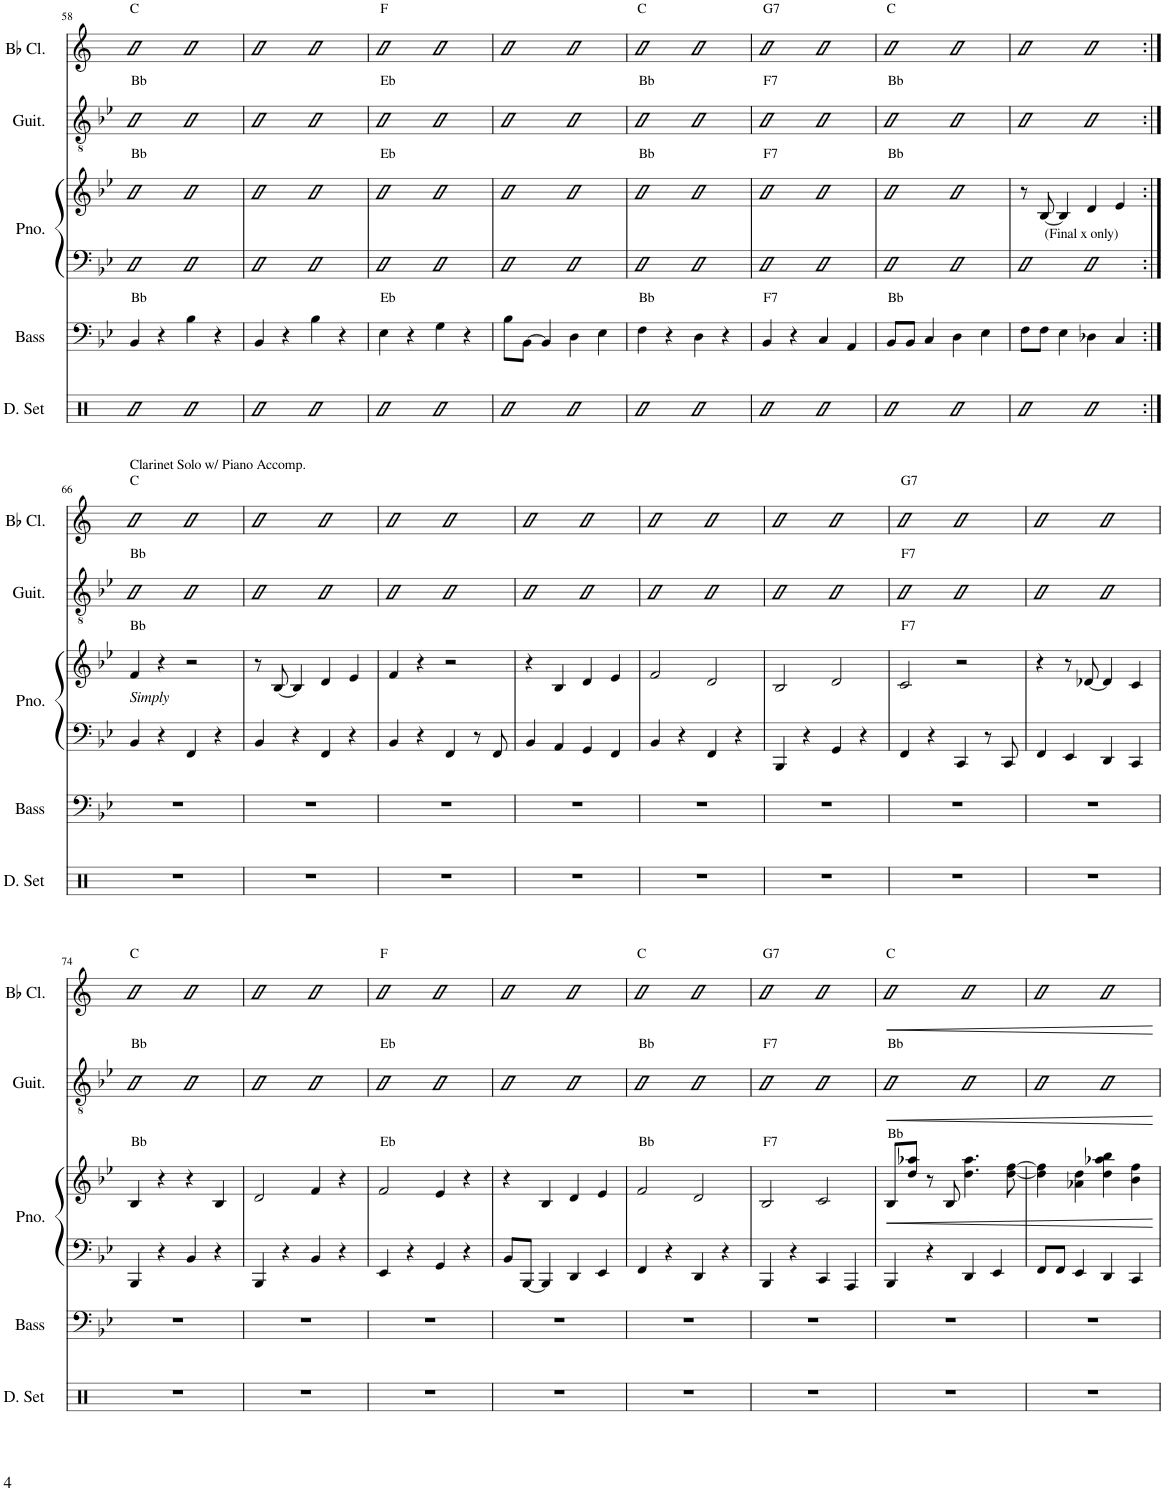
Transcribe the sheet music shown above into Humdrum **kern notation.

**kern	**kern	**kern	**kern	**dynam	**kern	**dynam	**kern	**dynam
*part5	*part4	*part3	*part3	*part3	*part2	*part2	*part1	*part1
*staff6	*staff5	*staff4	*staff3	*staff3/4	*staff2	*staff2	*staff1	*staff1
*I"Drumset	*I"Acoustic Bass	*I"Piano	*	*	*I"Acoustic Guitar	*	*I"Bb Clarinet	*
*I'D. Set	*I'Bass	*I'Pno.	*	*	*I'Guit.	*	*I'Bb Cl.	*
!!LO:PB:g=z
*clefX	*clefF4	*clefF4	*clefG2	*	*clefGv2	*	*clefG2	*
*	*Trd7c12	*	*	*	*	*	*Trd1c2	*
*k[]	*k[b-e-]	*k[b-e-]	*k[b-e-]	*	*k[b-e-]	*	*k[]	*
*M2/2	*M2/2	*M2/2	*M2/2	*	*M2/2	*	*M2/2	*
=58	=58	=58	=58	=58	=58	=58	=58	=58
!	!	!	!	!	!	!	!LO:TX:a:t=C	!
!	!	!	!	!	!LO:TX:a:t=Bb	!	!	!
!	!	!	!LO:TX:a:t=Bb	!	!	!	!	!
!	!LO:TX:a:t=Bb	!	!	!	!	!	!	!
2R	4BB-/	2D	2B-	.	2B-	.	2b	.
.	4r	.	.	.	.	.	.	.
2R	4B-\	2D	2B-	.	2B-	.	2b	.
.	4r	.	.	.	.	.	.	.
=59	=59	=59	=59	=59	=59	=59	=59	=59
2R	4BB-/	2D	2B-	.	2B-	.	2b	.
.	4r	.	.	.	.	.	.	.
2R	4B-\	2D	2B-	.	2B-	.	2b	.
.	4r	.	.	.	.	.	.	.
=60	=60	=60	=60	=60	=60	=60	=60	=60
!	!	!	!	!	!	!	!LO:TX:a:t=F	!
!	!	!	!	!	!LO:TX:a:t=Eb	!	!	!
!	!	!	!LO:TX:a:t=Eb	!	!	!	!	!
!	!LO:TX:a:t=Eb	!	!	!	!	!	!	!
2R	4E-\	2D	2B-	.	2B-	.	2b	.
.	4r	.	.	.	.	.	.	.
2R	4G\	2D	2B-	.	2B-	.	2b	.
.	4r	.	.	.	.	.	.	.
=61	=61	=61	=61	=61	=61	=61	=61	=61
2R	8B-\L	2D	2B-	.	2B-	.	2b	.
.	[8BB-\J	.	.	.	.	.	.	.
.	4BB-/]	.	.	.	.	.	.	.
2R	4D\	2D	2B-	.	2B-	.	2b	.
.	4E-\	.	.	.	.	.	.	.
=62	=62	=62	=62	=62	=62	=62	=62	=62
!	!	!	!	!	!	!	!LO:TX:a:t=C	!
!	!	!	!	!	!LO:TX:a:t=Bb	!	!	!
!	!	!	!LO:TX:a:t=Bb	!	!	!	!	!
!	!LO:TX:a:t=Bb	!	!	!	!	!	!	!
2R	4F\	2D	2B-	.	2B-	.	2b	.
.	4r	.	.	.	.	.	.	.
2R	4D\	2D	2B-	.	2B-	.	2b	.
.	4r	.	.	.	.	.	.	.
=63	=63	=63	=63	=63	=63	=63	=63	=63
!	!	!	!	!	!	!	!LO:TX:a:t=G7	!
!	!	!	!	!	!LO:TX:a:t=F7	!	!	!
!	!	!	!LO:TX:a:t=F7	!	!	!	!	!
!	!LO:TX:a:t=F7	!	!	!	!	!	!	!
2R	4BB-/	2D	2B-	.	2B-	.	2b	.
.	4r	.	.	.	.	.	.	.
2R	4C/	2D	2B-	.	2B-	.	2b	.
.	4AA/	.	.	.	.	.	.	.
=64	=64	=64	=64	=64	=64	=64	=64	=64
!	!	!	!	!	!	!	!LO:TX:a:t=C	!
!	!	!	!	!	!LO:TX:a:t=Bb	!	!	!
!	!	!	!LO:TX:a:t=Bb	!	!	!	!	!
!	!LO:TX:a:t=Bb	!	!	!	!	!	!	!
2R	8BB-/L	2D	2B-	.	2B-	.	2b	.
.	8BB-/J	.	.	.	.	.	.	.
.	4C/	.	.	.	.	.	.	.
2R	4D\	2D	2B-	.	2B-	.	2b	.
.	4E-\	.	.	.	.	.	.	.
=65	=65	=65	=65	=65	=65	=65	=65	=65
2R	8F\L	2D	8r	.	2B-	.	2b	.
.	8F\J	.	[8B-/	.	.	.	.	.
!	!	!	!LO:TX:b:t=(Final x only)	!	!	!	!	!
.	4E-\	.	4B-/]	.	.	.	.	.
2R	4D-X\	2D	4d/	.	2B-	.	2b	.
.	4C/	.	4e-/	.	.	.	.	.
!!LO:LB:g=z
=66:|!	=66:|!	=66:|!	=66:|!	=66:|!	=66:|!	=66:|!	=66:|!	=66:|!
!	!	!	!	!	!	!	!LO:TX:a:t=C	!
!	!	!	!	!	!	!	!LO:TX:a:t=Clarinet Solo w/ Piano Accomp.	!
!	!	!	!	!	!LO:TX:a:t=Bb	!	!	!
!	!	!	!LO:TX:a:t=Bb	!	!	!	!	!
!	!	!	!LO:TX:b:i:t=Simply	!	!	!	!	!
1r	1r	4BB-/	4f/	.	2B-	.	2b	.
.	.	4r	4r	.	.	.	.	.
.	.	4FF/	2r	.	2B-	.	2b	.
.	.	4r	.	.	.	.	.	.
=67	=67	=67	=67	=67	=67	=67	=67	=67
1r	1r	4BB-/	8r	.	2B-	.	2b	.
.	.	.	[8B-/	.	.	.	.	.
.	.	4r	4B-/]	.	.	.	.	.
.	.	4FF/	4d/	.	2B-	.	2b	.
.	.	4r	4e-/	.	.	.	.	.
=68	=68	=68	=68	=68	=68	=68	=68	=68
1r	1r	4BB-/	4f/	.	2B-	.	2b	.
.	.	4r	4r	.	.	.	.	.
.	.	4FF/	2r	.	2B-	.	2b	.
.	.	8r	.	.	.	.	.	.
.	.	8FF/	.	.	.	.	.	.
=69	=69	=69	=69	=69	=69	=69	=69	=69
1r	1r	4BB-/	4r	.	2B-	.	2b	.
.	.	4AA/	4B-/	.	.	.	.	.
.	.	4GG/	4d/	.	2B-	.	2b	.
.	.	4FF/	4e-/	.	.	.	.	.
=70	=70	=70	=70	=70	=70	=70	=70	=70
1r	1r	4BB-/	2f/	.	2B-	.	2b	.
.	.	4r	.	.	.	.	.	.
.	.	4FF/	2d/	.	2B-	.	2b	.
.	.	4r	.	.	.	.	.	.
=71	=71	=71	=71	=71	=71	=71	=71	=71
1r	1r	4BBB-/	2B-/	.	2B-	.	2b	.
.	.	4r	.	.	.	.	.	.
.	.	4GG/	2d/	.	2B-	.	2b	.
.	.	4r	.	.	.	.	.	.
=72	=72	=72	=72	=72	=72	=72	=72	=72
!	!	!	!	!	!	!	!LO:TX:a:t=G7	!
!	!	!	!	!	!LO:TX:a:t=F7	!	!	!
!	!	!	!LO:TX:a:t=F7	!	!	!	!	!
1r	1r	4FF/	2c/	.	2B-	.	2b	.
.	.	4r	.	.	.	.	.	.
.	.	4CC/	2r	.	2B-	.	2b	.
.	.	8r	.	.	.	.	.	.
.	.	8CC/	.	.	.	.	.	.
=73	=73	=73	=73	=73	=73	=73	=73	=73
1r	1r	4FF/	4r	.	2B-	.	2b	.
.	.	4EE-/	8r	.	.	.	.	.
.	.	.	[8d-X/	.	.	.	.	.
.	.	4DD/	4d-/]	.	2B-	.	2b	.
.	.	4CC/	4c/	.	.	.	.	.
!!LO:LB:g=z
=74	=74	=74	=74	=74	=74	=74	=74	=74
!	!	!	!	!	!	!	!LO:TX:a:t=C	!
!	!	!	!	!	!LO:TX:a:t=Bb	!	!	!
!	!	!	!LO:TX:a:t=Bb	!	!	!	!	!
1r	1r	4BBB-/	4B-/	.	2B-	.	2b	.
.	.	4r	4r	.	.	.	.	.
.	.	4BB-/	4r	.	2B-	.	2b	.
.	.	4r	4B-/	.	.	.	.	.
=75	=75	=75	=75	=75	=75	=75	=75	=75
1r	1r	4BBB-/	2d/	.	2B-	.	2b	.
.	.	4r	.	.	.	.	.	.
.	.	4BB-/	4f/	.	2B-	.	2b	.
.	.	4r	4r	.	.	.	.	.
=76	=76	=76	=76	=76	=76	=76	=76	=76
!	!	!	!	!	!	!	!LO:TX:a:t=F	!
!	!	!	!	!	!LO:TX:a:t=Eb	!	!	!
!	!	!	!LO:TX:a:t=Eb	!	!	!	!	!
1r	1r	4EE-/	2f/	.	2B-	.	2b	.
.	.	4r	.	.	.	.	.	.
.	.	4GG/	4e-/	.	2B-	.	2b	.
.	.	4r	4r	.	.	.	.	.
=77	=77	=77	=77	=77	=77	=77	=77	=77
1r	1r	8BB-/L	4r	.	2B-	.	2b	.
.	.	[8BBB-/J	.	.	.	.	.	.
.	.	4BBB-/]	4B-/	.	.	.	.	.
.	.	4DD/	4d/	.	2B-	.	2b	.
.	.	4EE-/	4e-/	.	.	.	.	.
=78	=78	=78	=78	=78	=78	=78	=78	=78
!	!	!	!	!	!	!	!LO:TX:a:t=C	!
!	!	!	!	!	!LO:TX:a:t=Bb	!	!	!
!	!	!	!LO:TX:a:t=Bb	!	!	!	!	!
1r	1r	4FF/	2f/	.	2B-	.	2b	.
.	.	4r	.	.	.	.	.	.
.	.	4DD/	2d/	.	2B-	.	2b	.
.	.	4r	.	.	.	.	.	.
=79	=79	=79	=79	=79	=79	=79	=79	=79
!	!	!	!	!	!	!	!LO:TX:a:t=G7	!
!	!	!	!	!	!LO:TX:a:t=F7	!	!	!
!	!	!	!LO:TX:a:t=F7	!	!	!	!	!
1r	1r	4BBB-/	2B-/	.	2B-	.	2b	.
.	.	4r	.	.	.	.	.	.
.	.	4CC/	2c/	.	2B-	.	2b	.
.	.	4AAA/	.	.	.	.	.	.
=80	=80	=80	=80	=80	=80	=80	=80	=80
!	!	!	!	!	!	!	!LO:TX:a:t=C	!
!	!	!	!	!	!LO:TX:a:t=Bb	!	!	!
!	!	!	!LO:TX:a:t=Bb	!	!	!	!	!
!	!	!	!	!LO:HP:b	!	!LO:HP:b	!	!LO:HP:b
1r	1r	4BBB-/	8B-/L	<	2B-	<	2b	<
.	.	.	8dd/ 8aa-X/J	.	.	.	.	.
.	.	4r	8r	.	.	.	.	.
.	.	.	8B-/	.	.	.	.	.
.	.	4DD/	4.dd\ 4.aa-\	.	2B-	.	2b	.
.	.	4EE-/	.	.	.	.	.	.
.	.	.	[8dd\ [8ff\	.	.	.	.	.
=81	=81	=81	=81	=81	=81	=81	=81	=81
1r	1r	8FF/L	4dd\] 4ff\]	.	2B-	.	2b	.
.	.	8FF/J	.	.	.	.	.	.
.	.	4EE-/	4a-X\ 4dd\	.	.	.	.	.
.	.	4DD/	4dd\ 4aa-X\ 4bb-\	.	2B-	.	2b	.
.	.	4CC/	4b-\ 4ff\	.	.	.	.	.
.	.	.	.	[	.	[	.	[
=	=	=	=	=	=	=	=	=
*-	*-	*-	*-	*-	*-	*-	*-	*-
